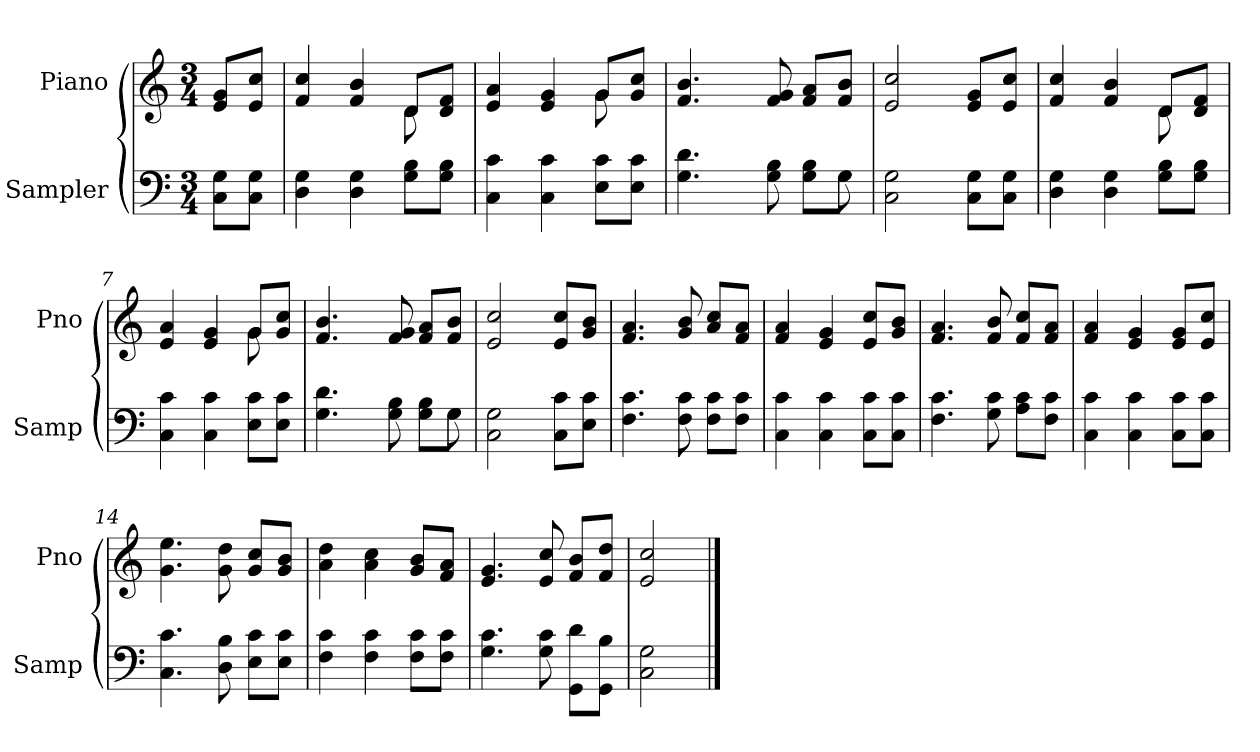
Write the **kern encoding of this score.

**kern	**kern
*part2	*part1
*staff2	*staff1
*I"Sampler	*I"Piano
*I'Samp	*I'Pno
*clefF4	*clefG2
*M3/4	*M3/4
=1	=1
8C\ 8G\L	8e/ 8g/L
8C\ 8G\J	8e/ 8cc/J
=2	=2
*	*^
4D 4G	4f 4cc	2ryy
4D 4G	4f 4b	.
8G\ 8B\L	8d/L	8d
8G\ 8B\J	8d/ 8f/J	8ryy
=3	=3	=3
4C 4c	4e 4a	2ryy
4C 4c	4e 4g	.
8E\ 8c\L	8g/L	8g
8E\ 8c\J	8g/ 8cc/J	8ryy
*	*v	*v
=4	=4
*^	*
4.G 4.d	8ryy	4.f 4.b
*v	*v	*
8G 8B	8f 8g
8G\ 8B\L	8f/ 8a/L
*^	*
8G\J	8G	8f/ 8b/J
*v	*v	*
=5	=5
2C 2G	2e 2cc
8C\ 8G\L	8e/ 8g/L
8C\ 8G\J	8e/ 8cc/J
=6	=6
*	*^
4D 4G	4f 4cc	2ryy
4D 4G	4f 4b	.
8G\ 8B\L	8d/L	8d
8G\ 8B\J	8d/ 8f/J	8ryy
=7	=7	=7
4C 4c	4e 4a	2ryy
4C 4c	4e 4g	.
8E\ 8c\L	8g/L	8g
8E\ 8c\J	8g/ 8cc/J	8ryy
*	*v	*v
=8	=8
*^	*
4.G 4.d	8ryy	4.f 4.b
*v	*v	*
8G 8B	8f 8g
8G\ 8B\L	8f/ 8a/L
*^	*
8G\J	8G	8f/ 8b/J
*v	*v	*
=9	=9
2C 2G	2e 2cc
8C\ 8c\L	8e/ 8cc/L
8E\ 8c\J	8g/ 8b/J
=10	=10
4.F 4.c	4.f 4.a
8F 8c	8g 8b
8F\ 8c\L	8a/ 8cc/L
8F\ 8c\J	8f/ 8a/J
=11	=11
4C 4c	4f 4a
4C 4c	4e 4g
8C\ 8c\L	8e/ 8cc/L
8C\ 8c\J	8g/ 8b/J
=12	=12
4.F 4.c	4.f 4.a
8G 8c	8f 8b
8A\ 8c\L	8f/ 8cc/L
8F\ 8c\J	8f/ 8a/J
=13	=13
4C 4c	4f 4a
4C 4c	4e 4g
8C\ 8c\L	8e/ 8g/L
8C\ 8c\J	8e/ 8cc/J
=14	=14
4.C 4.c	4.g 4.ee
8D 8B	8g 8dd
8E\ 8c\L	8g/ 8cc/L
8E\ 8c\J	8g/ 8b/J
=15	=15
4F 4c	4a 4dd
4F 4c	4a 4cc
8F\ 8c\L	8g/ 8b/L
8F\ 8c\J	8f/ 8a/J
=16	=16
4.G 4.c	4.e 4.g
8G 8c	8e 8cc
8GG\ 8d\L	8f/ 8b/L
8GG\ 8B\J	8f/ 8dd/J
=17	=17
2C 2G	2e 2cc
==	==
*-	*-
